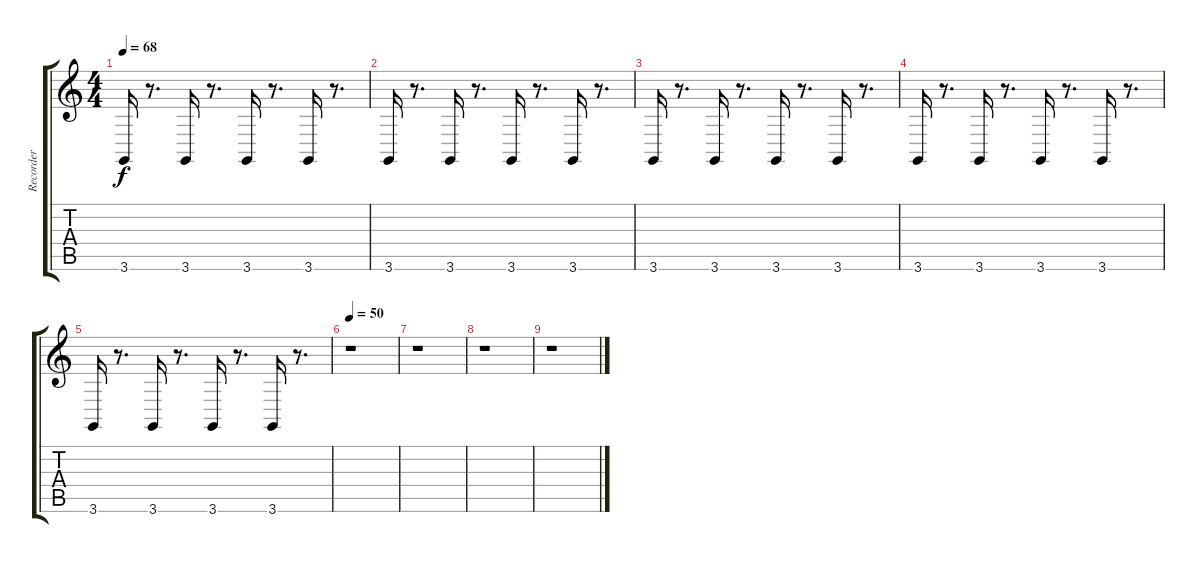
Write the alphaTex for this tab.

\track ("Recorder" "Recorder") {instrument recorder}
\staff {score tabs}
\tuning (E4 B3 G3 D3 A2 E2) {hide}
\ts (4 4)
\tempo 68
\clef g2
\ks c
3.6.16{dy f} r.8{d} 3.6.16 r.8{d} 3.6.16 r.8{d} 3.6.16 r.8{d} |
3.6.16 r.8{d} 3.6.16 r.8{d} 3.6.16 r.8{d} 3.6.16 r.8{d} |
3.6.16 r.8{d} 3.6.16 r.8{d} 3.6.16 r.8{d} 3.6.16 r.8{d} |
3.6.16 r.8{d} 3.6.16 r.8{d} 3.6.16 r.8{d} 3.6.16 r.8{d} |
3.6.16 r.8{d} 3.6.16 r.8{d} 3.6.16 r.8{d} 3.6.16 r.8{d} |
\tempo 50
r.1 |
r.1 |
r.1 |
r.1
